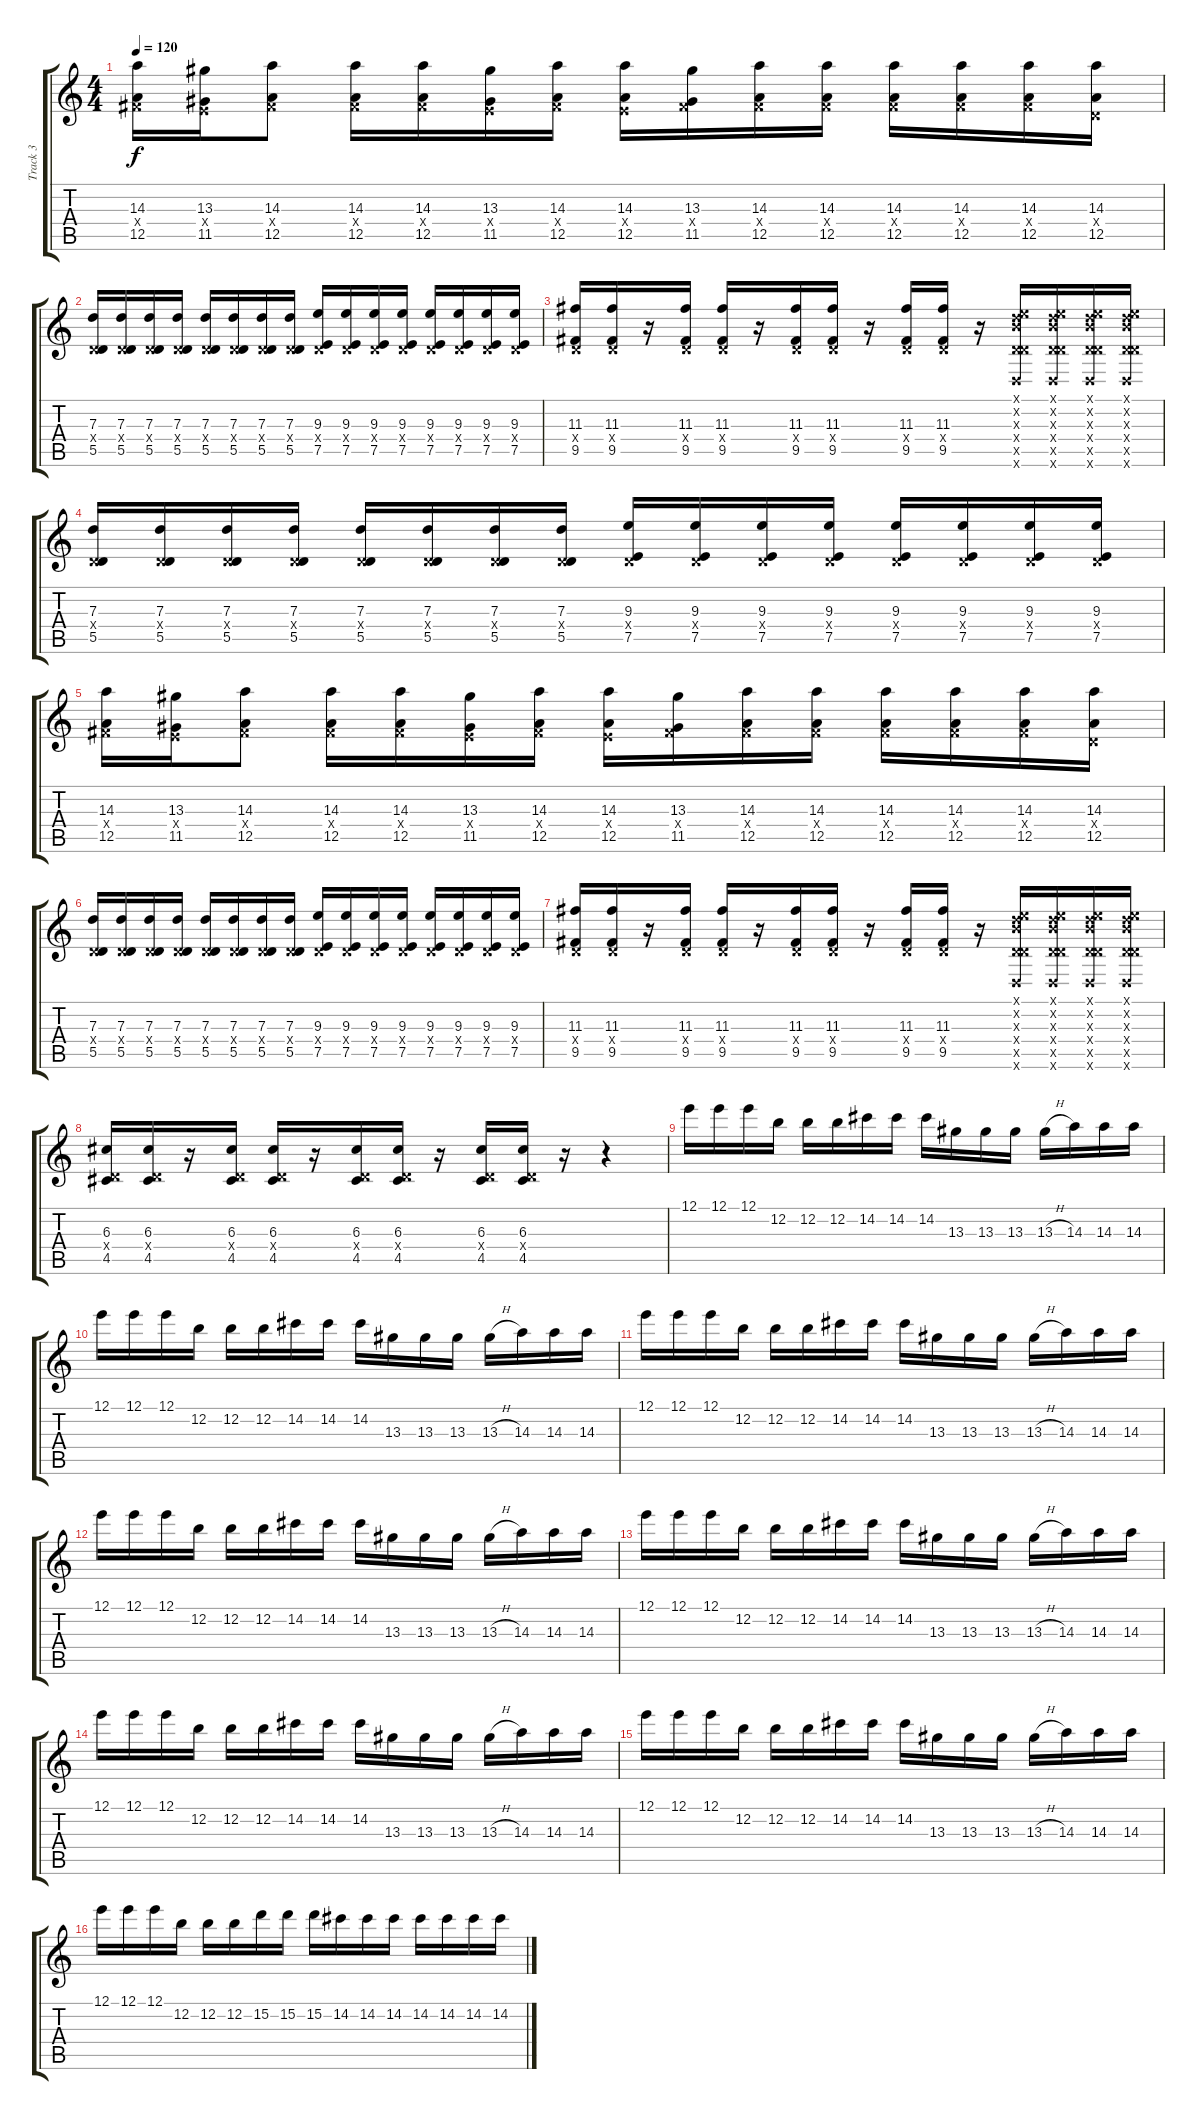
\track ("Track 3" "Track 3") {instrument distortionguitar}
\staff {score tabs}
\tuning (E4 B3 G3 D3 A2 D2) {hide}
\ts (4 4)
\tempo 120
\clef g2
\ks c
(14.3 4.4{x} 12.5).16{dy f} (13.3 2.4{x} 11.5).16 (14.3 4.4{x} 12.5).8 (14.3 4.4{x} 12.5).16 (14.3 4.4{x} 12.5).16 (13.3 2.4{x} 11.5).16 (14.3 4.4{x} 12.5).16 (14.3 2.4{x} 12.5).16 (13.3 4.4{x} 11.5).16 (14.3 4.4{x} 12.5).16 (14.3 4.4{x} 12.5).16 (14.3 4.4{x} 12.5).16 (14.3 4.4{x} 12.5).16 (14.3 4.4{x} 12.5).16 (14.3 0.4{x} 12.5).16 |
(7.3 0.4{x} 5.5).16 (7.3 0.4{x} 5.5).16 (7.3 0.4{x} 5.5).16 (7.3 0.4{x} 5.5).16 (7.3 0.4{x} 5.5).16 (7.3 0.4{x} 5.5).16 (7.3 0.4{x} 5.5).16 (7.3 0.4{x} 5.5).16 (9.3 0.4{x} 7.5).16 (9.3 0.4{x} 7.5).16 (9.3 0.4{x} 7.5).16 (9.3 0.4{x} 7.5).16 (9.3 0.4{x} 7.5).16 (9.3 0.4{x} 7.5).16 (9.3 0.4{x} 7.5).16 (9.3 0.4{x} 7.5).16 |
(11.3 0.4{x} 9.5).16 (11.3 0.4{x} 9.5).16 r.16 (11.3 0.4{x} 9.5).16 (11.3 0.4{x} 9.5).16 r.16 (11.3 0.4{x} 9.5).16 (11.3 0.4{x} 9.5).16 r.16 (11.3 0.4{x} 9.5).16 (11.3 0.4{x} 9.5).16 r.16 (0.1{x} 0.2{x} 7.3{x} 0.4{x} 5.5{x} 0.6{x}).16 (0.1{x} 0.2{x} 7.3{x} 0.4{x} 5.5{x} 0.6{x}).16 (0.1{x} 0.2{x} 7.3{x} 0.4{x} 5.5{x} 0.6{x}).16 (0.1{x} 0.2{x} 7.3{x} 0.4{x} 5.5{x} 0.6{x}).16 |
(7.3 0.4{x} 5.5).16 (7.3 0.4{x} 5.5).16 (7.3 0.4{x} 5.5).16 (7.3 0.4{x} 5.5).16 (7.3 0.4{x} 5.5).16 (7.3 0.4{x} 5.5).16 (7.3 0.4{x} 5.5).16 (7.3 0.4{x} 5.5).16 (9.3 0.4{x} 7.5).16 (9.3 0.4{x} 7.5).16 (9.3 0.4{x} 7.5).16 (9.3 0.4{x} 7.5).16 (9.3 0.4{x} 7.5).16 (9.3 0.4{x} 7.5).16 (9.3 0.4{x} 7.5).16 (9.3 0.4{x} 7.5).16 |
(14.3 4.4{x} 12.5).16 (13.3 2.4{x} 11.5).16 (14.3 4.4{x} 12.5).8 (14.3 4.4{x} 12.5).16 (14.3 4.4{x} 12.5).16 (13.3 2.4{x} 11.5).16 (14.3 4.4{x} 12.5).16 (14.3 2.4{x} 12.5).16 (13.3 4.4{x} 11.5).16 (14.3 4.4{x} 12.5).16 (14.3 4.4{x} 12.5).16 (14.3 4.4{x} 12.5).16 (14.3 4.4{x} 12.5).16 (14.3 4.4{x} 12.5).16 (14.3 0.4{x} 12.5).16 |
(7.3 0.4{x} 5.5).16 (7.3 0.4{x} 5.5).16 (7.3 0.4{x} 5.5).16 (7.3 0.4{x} 5.5).16 (7.3 0.4{x} 5.5).16 (7.3 0.4{x} 5.5).16 (7.3 0.4{x} 5.5).16 (7.3 0.4{x} 5.5).16 (9.3 0.4{x} 7.5).16 (9.3 0.4{x} 7.5).16 (9.3 0.4{x} 7.5).16 (9.3 0.4{x} 7.5).16 (9.3 0.4{x} 7.5).16 (9.3 0.4{x} 7.5).16 (9.3 0.4{x} 7.5).16 (9.3 0.4{x} 7.5).16 |
(11.3 0.4{x} 9.5).16 (11.3 0.4{x} 9.5).16 r.16 (11.3 0.4{x} 9.5).16 (11.3 0.4{x} 9.5).16 r.16 (11.3 0.4{x} 9.5).16 (11.3 0.4{x} 9.5).16 r.16 (11.3 0.4{x} 9.5).16 (11.3 0.4{x} 9.5).16 r.16 (0.1{x} 0.2{x} 7.3{x} 0.4{x} 5.5{x} 0.6{x}).16 (0.1{x} 0.2{x} 7.3{x} 0.4{x} 5.5{x} 0.6{x}).16 (0.1{x} 0.2{x} 7.3{x} 0.4{x} 5.5{x} 0.6{x}).16 (0.1{x} 0.2{x} 7.3{x} 0.4{x} 5.5{x} 0.6{x}).16 |
(6.3 0.4{x} 4.5).16 (6.3 0.4{x} 4.5).16 r.16 (6.3 0.4{x} 4.5).16 (6.3 0.4{x} 4.5).16 r.16 (6.3 0.4{x} 4.5).16 (6.3 0.4{x} 4.5).16 r.16 (6.3 0.4{x} 4.5).16 (6.3 0.4{x} 4.5).16 r.16 r.4 |
12.1.16 12.1.16 12.1.16 12.2.16 12.2.16 12.2.16 14.2.16 14.2.16 14.2.16 13.3.16 13.3.16 13.3.16 13.3{h}.16 14.3.16 14.3.16 14.3.16 |
12.1.16 12.1.16 12.1.16 12.2.16 12.2.16 12.2.16 14.2.16 14.2.16 14.2.16 13.3.16 13.3.16 13.3.16 13.3{h}.16 14.3.16 14.3.16 14.3.16 |
12.1.16 12.1.16 12.1.16 12.2.16 12.2.16 12.2.16 14.2.16 14.2.16 14.2.16 13.3.16 13.3.16 13.3.16 13.3{h}.16 14.3.16 14.3.16 14.3.16 |
12.1.16 12.1.16 12.1.16 12.2.16 12.2.16 12.2.16 14.2.16 14.2.16 14.2.16 13.3.16 13.3.16 13.3.16 13.3{h}.16 14.3.16 14.3.16 14.3.16 |
12.1.16 12.1.16 12.1.16 12.2.16 12.2.16 12.2.16 14.2.16 14.2.16 14.2.16 13.3.16 13.3.16 13.3.16 13.3{h}.16 14.3.16 14.3.16 14.3.16 |
12.1.16 12.1.16 12.1.16 12.2.16 12.2.16 12.2.16 14.2.16 14.2.16 14.2.16 13.3.16 13.3.16 13.3.16 13.3{h}.16 14.3.16 14.3.16 14.3.16 |
12.1.16 12.1.16 12.1.16 12.2.16 12.2.16 12.2.16 14.2.16 14.2.16 14.2.16 13.3.16 13.3.16 13.3.16 13.3{h}.16 14.3.16 14.3.16 14.3.16 |
12.1.16 12.1.16 12.1.16 12.2.16 12.2.16 12.2.16 15.2.16 15.2.16 15.2.16 14.2.16 14.2.16 14.2.16 14.2.16 14.2.16 14.2.16 14.2.16
